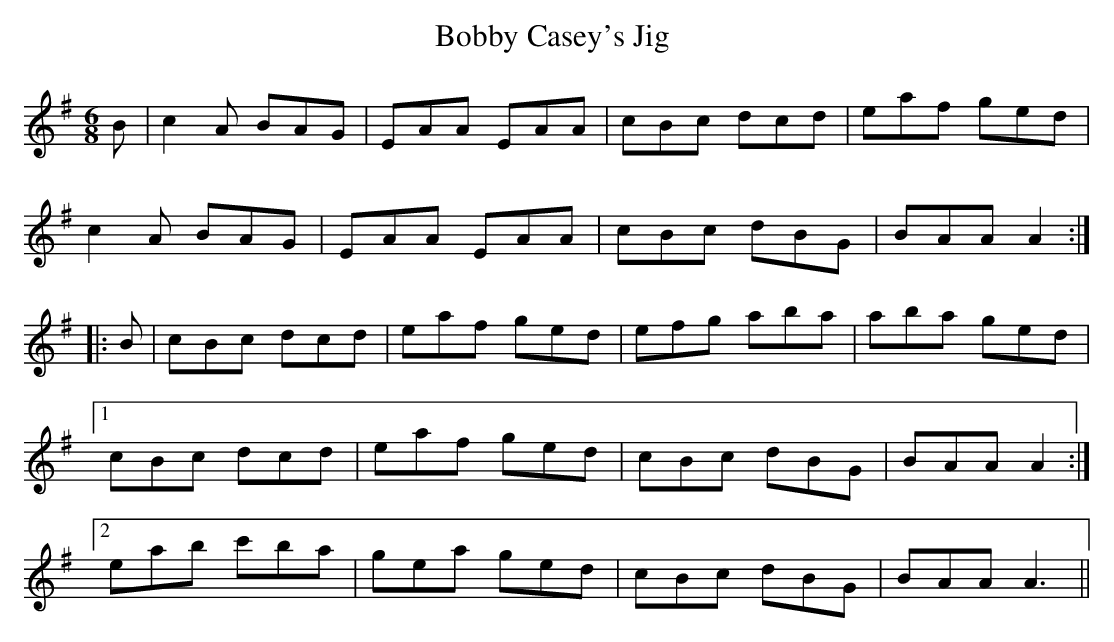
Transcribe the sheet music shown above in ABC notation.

X:1
T: Bobby Casey's Jig % abc by B.Black
M: 6/8
L: 1/8
K: Ador
B | c2A BAG | EAA EAA | cBc dcd | eaf ged |
c2A BAG | EAA EAA | cBc dBG | BAA A2 :|
|:B | cBc dcd | eaf ged | efg aba | aba ged |
[1 cBc dcd | eaf ged | cBc dBG | BAA A2 :|
[2 eab c'ba | gea ged | cBc dBG | BAA A3 ||
